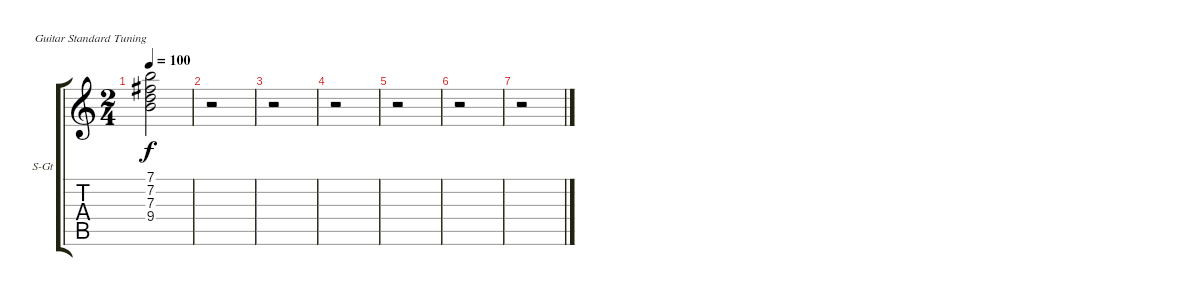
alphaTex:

\bracketExtendMode groupsimilarinstruments
\firstSystemTrackNameOrientation horizontal
\otherSystemsTrackNameOrientation horizontal
\track ("Äîðîæêà 2" "S-Gt") {instrument acousticguitarsteel}
\staff {score tabs}
\tuning (E4 B3 G3 D3 A2 E2)
\ts (2 4)
\tempo 100
\clef g2
\ks c
(7.1{t} 7.2{t} 7.3{t} 9.4{t}).2{dy f} |
r.2 |
r.2 |
r.2 |
r.2 |
r.2 |
r.2
